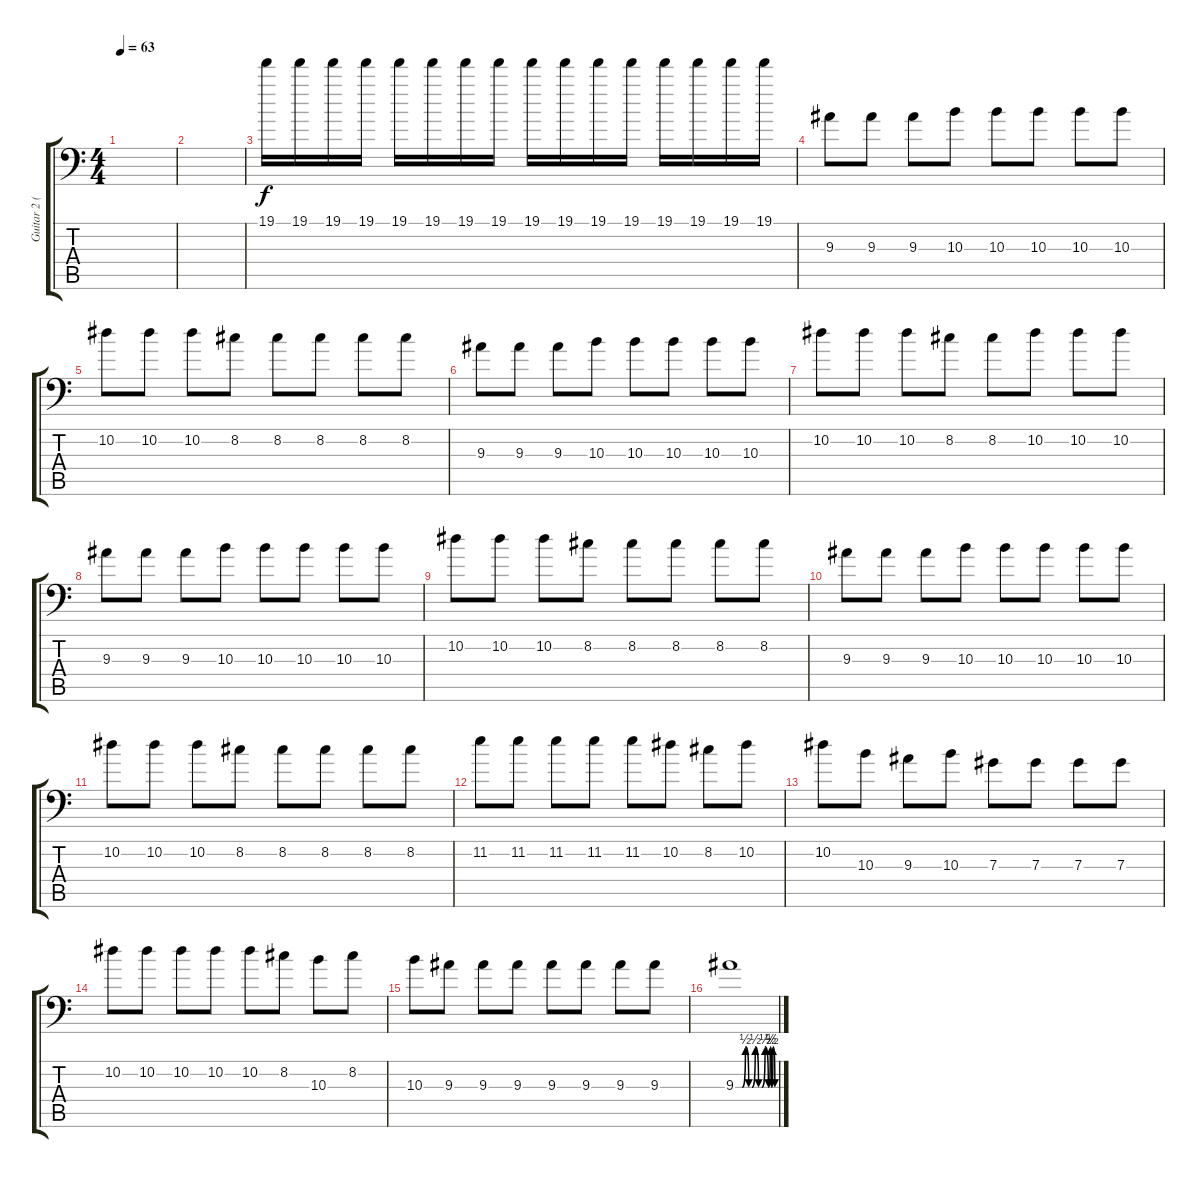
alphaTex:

\track ("Guitar 2 (Drop G#)" "Guitar 2 (") {instrument distortionguitar}
\staff {score tabs}
\tuning (Bb3 F3 Db3 Ab2 Eb2 Ab1) {hide}
\ts (4 4)
\tempo 63
\clef f4
\ks c
|
|
19.1.16{volume 7} 19.1.16 19.1.16 19.1.16 19.1.16 19.1.16 19.1.16 19.1.16 19.1.16 19.1.16 19.1.16 19.1.16 19.1.16 19.1.16 19.1.16 19.1.16 |
9.3.8 9.3.8 9.3.8 10.3.8 10.3.8 10.3.8 10.3.8 10.3.8 |
10.2.8 10.2.8 10.2.8 8.2.8 8.2.8 8.2.8 8.2.8 8.2.8 |
9.3.8 9.3.8 9.3.8 10.3.8 10.3.8 10.3.8 10.3.8 10.3.8 |
10.2.8 10.2.8 10.2.8 8.2.8 8.2.8 10.2.8 10.2.8 10.2.8 |
9.3.8 9.3.8 9.3.8 10.3.8 10.3.8 10.3.8 10.3.8 10.3.8 |
10.2.8 10.2.8 10.2.8 8.2.8 8.2.8 8.2.8 8.2.8 8.2.8 |
9.3.8 9.3.8 9.3.8 10.3.8 10.3.8 10.3.8 10.3.8 10.3.8 |
10.2.8 10.2.8 10.2.8 8.2.8 8.2.8 8.2.8 8.2.8 8.2.8 |
11.2.8 11.2.8 11.2.8 11.2.8 11.2.8 10.2.8 8.2.8 10.2.8 |
10.2.8 10.3.8 9.3.8 10.3.8 7.3.8 7.3.8 7.3.8 7.3.8 |
10.2.8 10.2.8 10.2.8 10.2.8 10.2.8 8.2.8 10.3.8 8.2.8 |
10.3.8 9.3.8 9.3.8 9.3.8 9.3.8 9.3.8 9.3.8 9.3.8 |
9.3{be (custom 0 0 10 0 15 2 20 0 25 0 30 2 35 0 40 0 45 2 50 0 53 2 55 0 57 2 60 0)}.1
